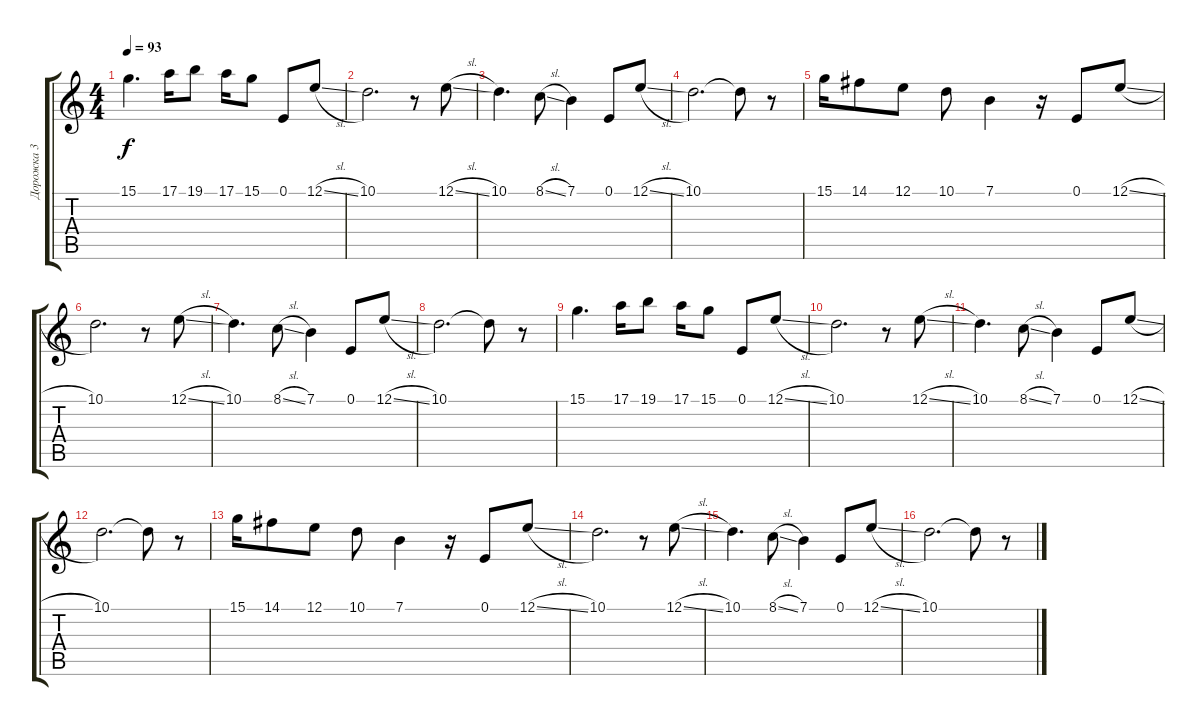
\track ("Дорожка 3" "Дорожка 3") {instrument stringensemble1}
\staff {score tabs}
\tuning (E4 B3 G3 D3 A2 E2) {hide}
\ts (4 4)
\tempo 93
\clef g2
\ks c
15.1.4{d dy f} 17.1.16 19.1.8 17.1.16 15.1.8 0.1.8 12.1{sl}.8 |
10.1.2{d} r.8 12.1{sl}.8 |
10.1.4{d} 8.1{sl}.8 7.1.4 0.1.8 12.1{sl}.8 |
10.1.2{d} 10.1{t}.8 r.8 |
15.1.16 14.1.8 12.1.8 10.1.8 7.1.4 r.16 0.1.8 12.1{sl}.8 |
10.1.2{d} r.8 12.1{sl}.8 |
10.1.4{d} 8.1{sl}.8 7.1.4 0.1.8 12.1{sl}.8 |
10.1.2{d} 10.1{t}.8 r.8 |
15.1.4{d} 17.1.16 19.1.8 17.1.16 15.1.8 0.1.8 12.1{sl}.8 |
10.1.2{d} r.8 12.1{sl}.8 |
10.1.4{d} 8.1{sl}.8 7.1.4 0.1.8 12.1{sl}.8 |
10.1.2{d} 10.1{t}.8 r.8 |
15.1.16 14.1.8 12.1.8 10.1.8 7.1.4 r.16 0.1.8 12.1{sl}.8 |
10.1.2{d} r.8 12.1{sl}.8 |
10.1.4{d} 8.1{sl}.8 7.1.4 0.1.8 12.1{sl}.8 |
10.1.2{d} 10.1{t}.8 r.8
